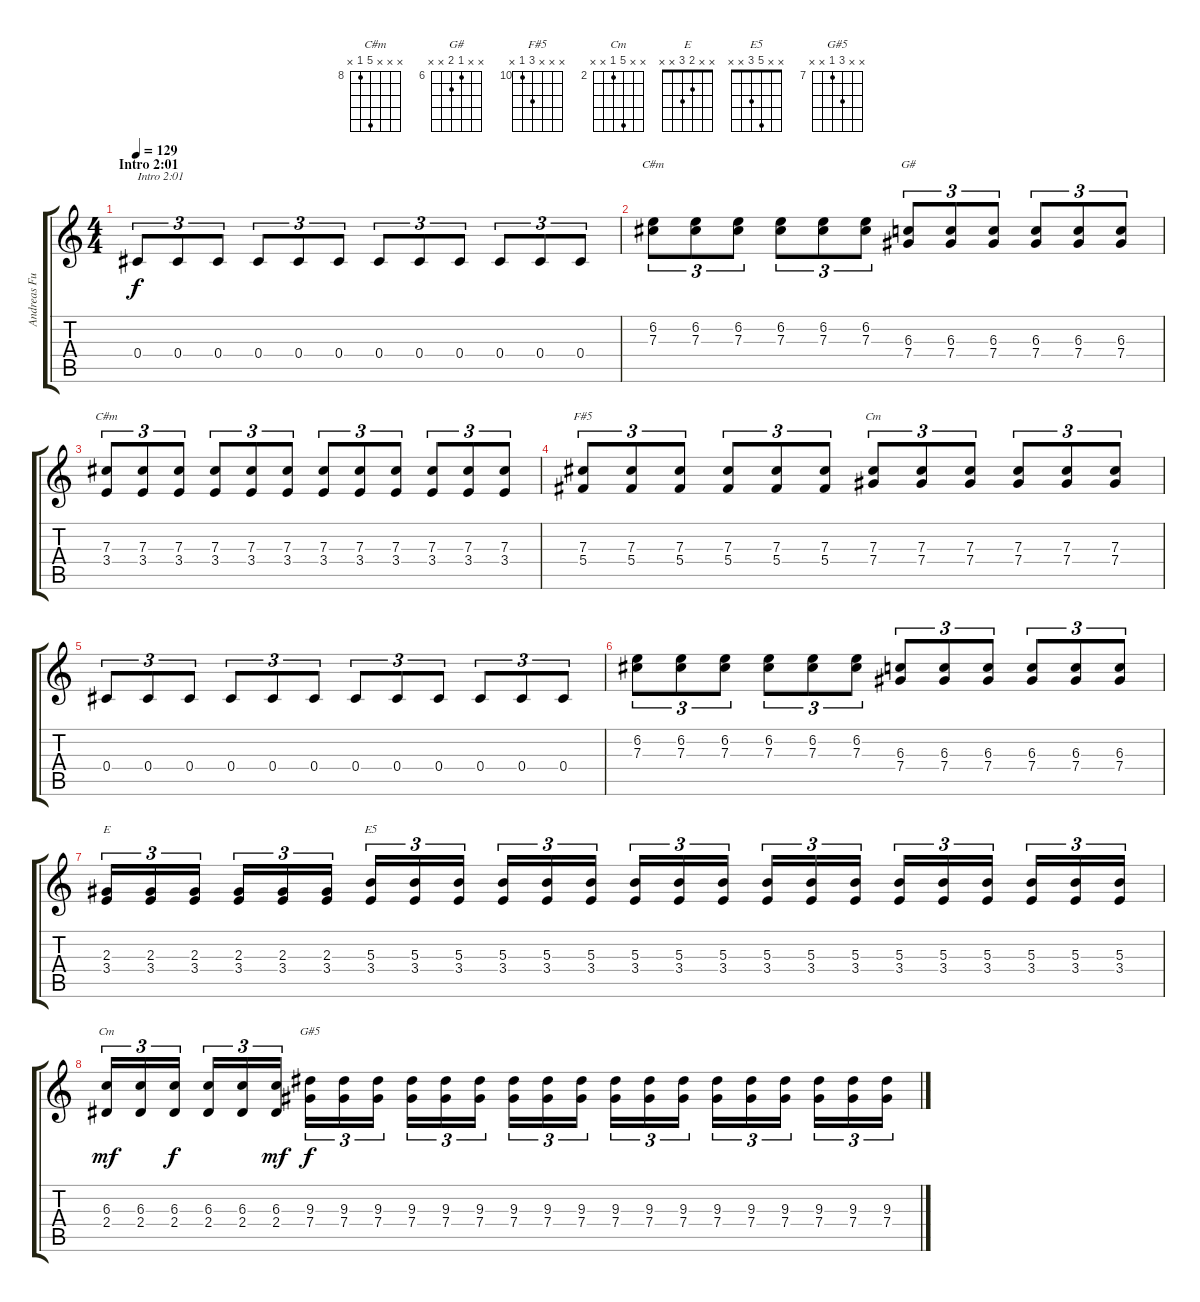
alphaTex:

\track ("Andreas Fullmestad (D# Tuning)" "Andreas Fu") {instrument distortionguitar}
\staff {score tabs}
\tuning (Eb4 Bb3 Gb3 Db3 Ab2 Eb2) {hide}
\chord ("C#m" x 6 7 x x x) {firstfret 6}
\chord ("G#" x x 6 7 x x) {firstfret 6}
\chord ("C#m" x x x 12 8 x) {firstfret 8}
\chord ("F#5" x x x 12 10 x) {firstfret 10}
\chord ("Cm" x x x 11 7 x) {firstfret 7}
\chord ("E" x x 2 3 x x)
\chord ("E5" x x 5 3 x x)
\chord ("Cm" x x 6 2 x x) {firstfret 2}
\chord ("G#5" x x 9 7 x x) {firstfret 7}
\ts (4 4)
\section ("" "Intro 2:01")
\tempo 129
\clef g2
\ks c
0.4.8{tu (3 2) txt "Intro 2:01" dy f} 0.4.8{tu (3 2)} 0.4.8{tu (3 2)} 0.4.8{tu (3 2)} 0.4.8{tu (3 2)} 0.4.8{tu (3 2)} 0.4.8{tu (3 2)} 0.4.8{tu (3 2)} 0.4.8{tu (3 2)} 0.4.8{tu (3 2)} 0.4.8{tu (3 2)} 0.4.8{tu (3 2)} |
(6.2 7.3).8{tu (3 2) ch "C#m"} (6.2 7.3).8{tu (3 2)} (6.2 7.3).8{tu (3 2)} (6.2 7.3).8{tu (3 2)} (6.2 7.3).8{tu (3 2)} (6.2 7.3).8{tu (3 2)} (6.3 7.4).8{tu (3 2) ch "G#"} (6.3 7.4).8{tu (3 2)} (6.3 7.4).8{tu (3 2)} (6.3 7.4).8{tu (3 2)} (6.3 7.4).8{tu (3 2)} (6.3 7.4).8{tu (3 2)} |
(7.3 3.4).8{tu (3 2) ch "C#m"} (7.3 3.4).8{tu (3 2)} (7.3 3.4).8{tu (3 2)} (7.3 3.4).8{tu (3 2)} (7.3 3.4).8{tu (3 2)} (7.3 3.4).8{tu (3 2)} (7.3 3.4).8{tu (3 2)} (7.3 3.4).8{tu (3 2)} (7.3 3.4).8{tu (3 2)} (7.3 3.4).8{tu (3 2)} (7.3 3.4).8{tu (3 2)} (7.3 3.4).8{tu (3 2)} |
(7.3 5.4).8{tu (3 2) ch "F#5"} (7.3 5.4).8{tu (3 2)} (7.3 5.4).8{tu (3 2)} (7.3 5.4).8{tu (3 2)} (7.3 5.4).8{tu (3 2)} (7.3 5.4).8{tu (3 2)} (7.3 7.4).8{tu (3 2) ch "Cm"} (7.3 7.4).8{tu (3 2)} (7.3 7.4).8{tu (3 2)} (7.3 7.4).8{tu (3 2)} (7.3 7.4).8{tu (3 2)} (7.3 7.4).8{tu (3 2)} |
0.4.8{tu (3 2)} 0.4.8{tu (3 2)} 0.4.8{tu (3 2)} 0.4.8{tu (3 2)} 0.4.8{tu (3 2)} 0.4.8{tu (3 2)} 0.4.8{tu (3 2)} 0.4.8{tu (3 2)} 0.4.8{tu (3 2)} 0.4.8{tu (3 2)} 0.4.8{tu (3 2)} 0.4.8{tu (3 2)} |
(6.2 7.3).8{tu (3 2)} (6.2 7.3).8{tu (3 2)} (6.2 7.3).8{tu (3 2)} (6.2 7.3).8{tu (3 2)} (6.2 7.3).8{tu (3 2)} (6.2 7.3).8{tu (3 2)} (6.3 7.4).8{tu (3 2)} (6.3 7.4).8{tu (3 2)} (6.3 7.4).8{tu (3 2)} (6.3 7.4).8{tu (3 2)} (6.3 7.4).8{tu (3 2)} (6.3 7.4).8{tu (3 2)} |
(2.3 3.4).16{tu (3 2) ch "E"} (2.3 3.4).16{tu (3 2)} (2.3 3.4).16{tu (3 2)} (2.3 3.4).16{tu (3 2)} (2.3 3.4).16{tu (3 2)} (2.3 3.4).16{tu (3 2)} (5.3 3.4).16{tu (3 2) ch "E5"} (5.3 3.4).16{tu (3 2)} (5.3 3.4).16{tu (3 2)} (5.3 3.4).16{tu (3 2)} (5.3 3.4).16{tu (3 2)} (5.3 3.4).16{tu (3 2)} (5.3 3.4).16{tu (3 2)} (5.3 3.4).16{tu (3 2)} (5.3 3.4).16{tu (3 2)} (5.3 3.4).16{tu (3 2)} (5.3 3.4).16{tu (3 2)} (5.3 3.4).16{tu (3 2)} (5.3 3.4).16{tu (3 2)} (5.3 3.4).16{tu (3 2)} (5.3 3.4).16{tu (3 2)} (5.3 3.4).16{tu (3 2)} (5.3 3.4).16{tu (3 2)} (5.3 3.4).16{tu (3 2)} |
(6.3 2.4).16{tu (3 2) ch "Cm" dy mf} (6.3 2.4).16{tu (3 2)} (6.3 2.4).16{tu (3 2) dy f} (6.3 2.4).16{tu (3 2)} (6.3 2.4).16{tu (3 2)} (6.3 2.4).16{tu (3 2) dy mf} (9.3 7.4).16{tu (3 2) ch "G#5" dy f} (9.3 7.4).16{tu (3 2)} (9.3 7.4).16{tu (3 2)} (9.3 7.4).16{tu (3 2)} (9.3 7.4).16{tu (3 2)} (9.3 7.4).16{tu (3 2)} (9.3 7.4).16{tu (3 2)} (9.3 7.4).16{tu (3 2)} (9.3 7.4).16{tu (3 2)} (9.3 7.4).16{tu (3 2)} (9.3 7.4).16{tu (3 2)} (9.3 7.4).16{tu (3 2)} (9.3 7.4).16{tu (3 2)} (9.3 7.4).16{tu (3 2)} (9.3 7.4).16{tu (3 2)} (9.3 7.4).16{tu (3 2)} (9.3 7.4).16{tu (3 2)} (9.3 7.4).16{tu (3 2)}
